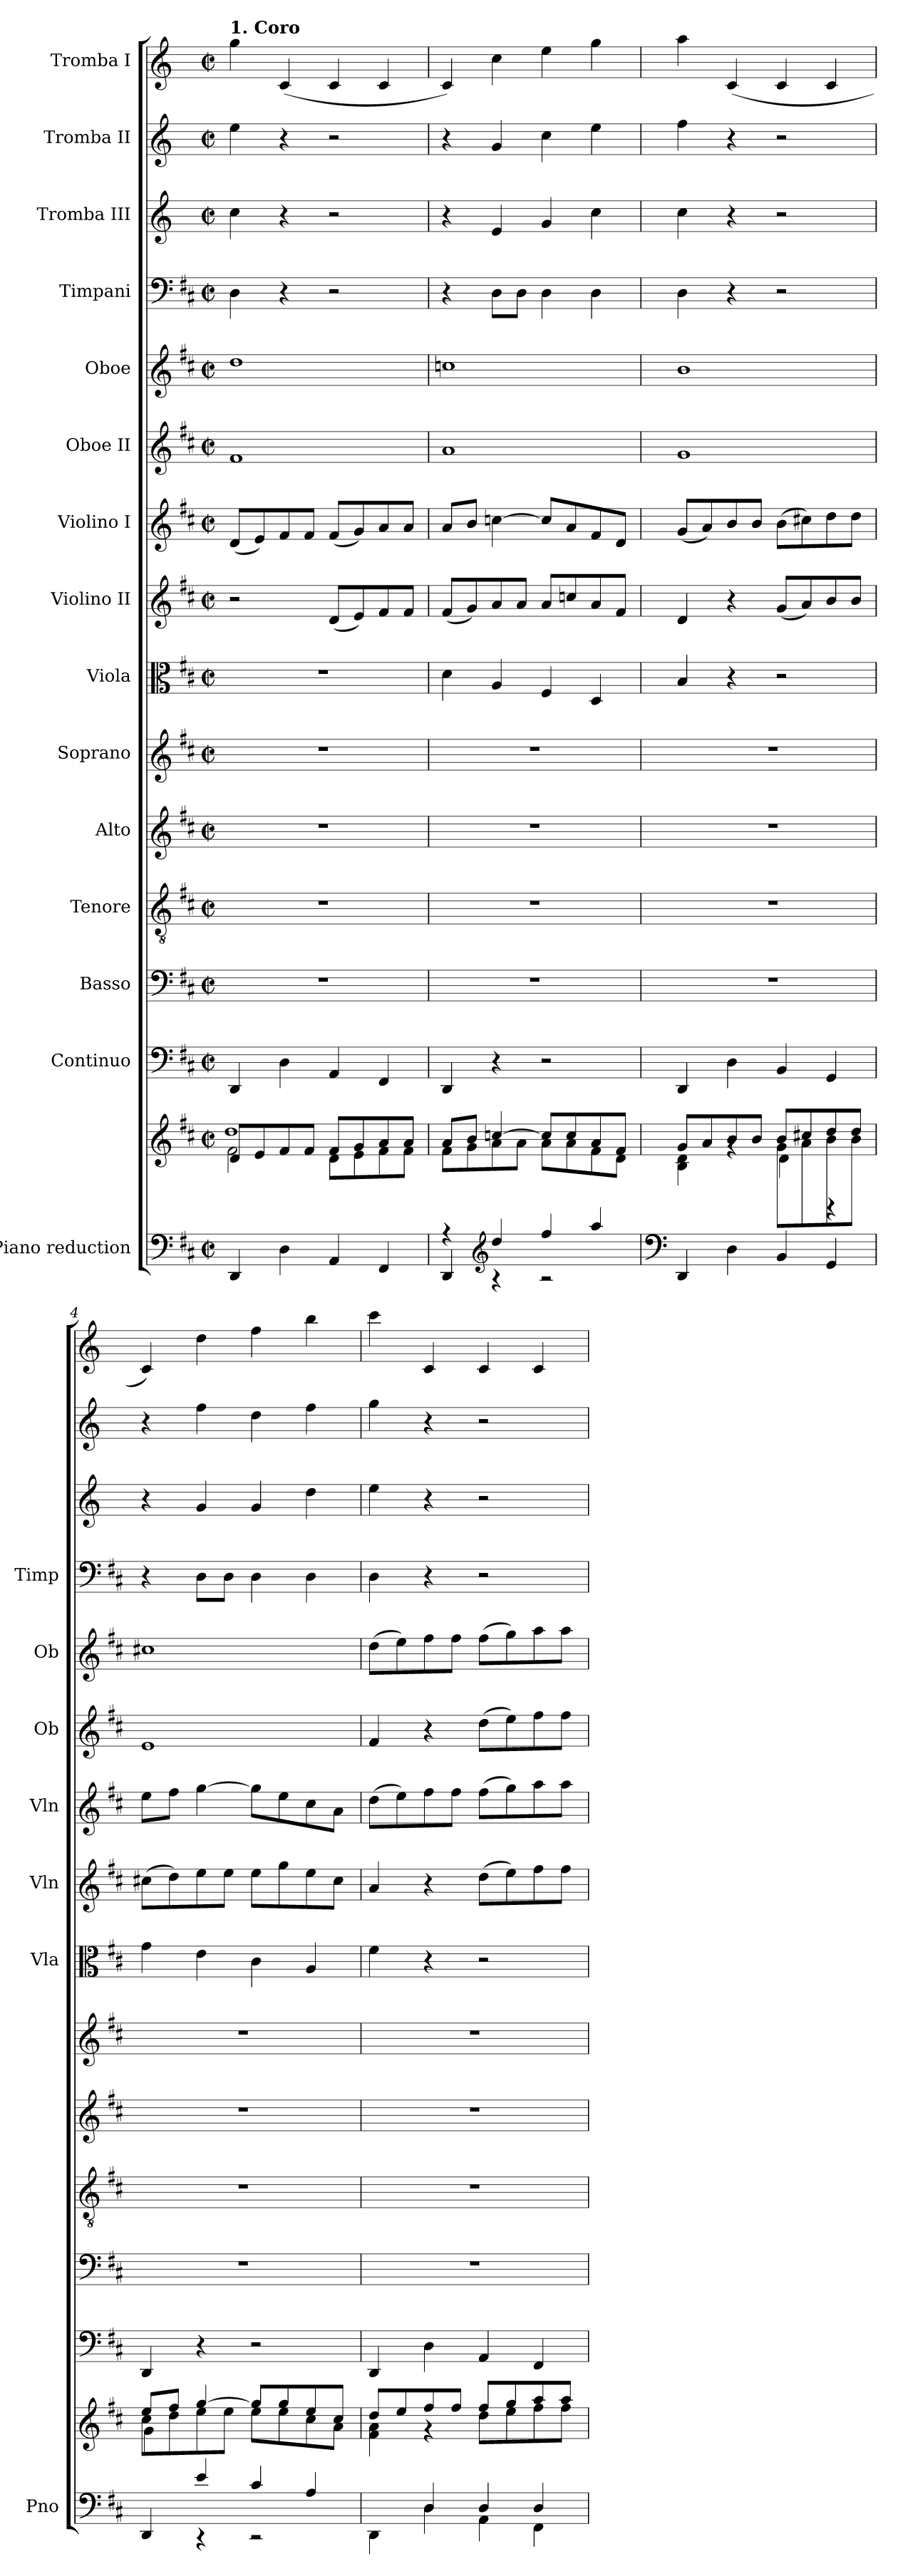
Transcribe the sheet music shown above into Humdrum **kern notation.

**kern	**kern	**kern	**kern	**kern	**kern	**kern	**kern	**kern	**kern	**kern	**kern	**kern	**kern	**kern	**kern
*part15	*part15	*part14	*part13	*part12	*part11	*part10	*part9	*part8	*part7	*part6	*part5	*part4	*part3	*part2	*part1
*staff16	*staff15	*staff14	*staff13	*staff12	*staff11	*staff10	*staff9	*staff8	*staff7	*staff6	*staff5	*staff4	*staff3	*staff2	*staff1
*I"Piano reduction	*	*I"Continuo	*I"Basso	*I"Tenore	*I"Alto	*I"Soprano	*I"Viola	*I"Violino II	*I"Violino I	*I"Oboe II	*I"Oboe	*I"Timpani	*I"Tromba III	*I"Tromba II	*I"Tromba I
*I'Pno	*	*	*	*	*	*	*I'Vla	*I'Vln	*I'Vln	*I'Ob	*I'Ob	*I'Timp	*	*	*
*clefF4	*clefG2	*clefF4	*clefF4	*clefGv2	*clefG2	*clefG2	*clefC3	*clefG2	*clefG2	*clefG2	*clefG2	*clefF4	*clefG2	*clefG2	*clefG2
*	*	*	*	*	*	*	*	*	*	*	*	*	*ITrd-1c-2	*ITrd-1c-2	*ITrd-1c-2
*k[f#c#]	*k[f#c#]	*k[f#c#]	*k[f#c#]	*k[f#c#]	*k[f#c#]	*k[f#c#]	*k[f#c#]	*k[f#c#]	*k[f#c#]	*k[f#c#]	*k[f#c#]	*k[f#c#]	*k[f#c#]	*k[f#c#]	*k[f#c#]
*M2/2	*M2/2	*M2/2	*M2/2	*M2/2	*M2/2	*M2/2	*M2/2	*M2/2	*M2/2	*M2/2	*M2/2	*M2/2	*M2/2	*M2/2	*M2/2
*met(c|)	*met(c|)	*met(c|)	*met(c|)	*met(c|)	*met(c|)	*met(c|)	*met(c|)	*met(c|)	*met(c|)	*met(c|)	*met(c|)	*met(c|)	*met(c|)	*met(c|)	*met(c|)
*MM160	*MM160	*MM160	*MM160	*MM160	*MM160	*MM160	*MM160	*MM160	*MM160	*MM160	*MM160	*MM160	*MM160	*MM160	*MM160
=1	=1	=1	=1	=1	=1	=1	=1	=1	=1	=1	=1	=1	=1	=1	=1
*	*^	*	*	*	*	*	*	*	*	*	*	*	*	*	*
*	*	*^	*	*	*	*	*	*	*	*	*	*	*	*	*	*
!	!	!	!	!	!	!	!	!	!	!	!	!	!	!	!	!	!LO:TX:a:B:t=1. Coro
4DD/	8d/L	2f#\	1dd	4DD/	1r	1r	1r	1r	1r	2r	(<8d/L	1f#	1dd	4D\	4dd\	4ff#\	4aa\
.	8e/	.	.	.	.	.	.	.	.	.	8e/)	.	.	.	.	.	.
4D\	8f#/	.	.	4D\	.	.	.	.	.	.	8f#/	.	.	4r	4r	4r	(<4d/
.	8f#/J	.	.	.	.	.	.	.	.	.	8f#/J	.	.	.	.	.	.
4AA/	8f#/L	8d\L	.	4AA/	.	.	.	.	.	(<8d/L	(<8f#/L	.	.	2r	2r	2r	4d/
.	8g/	8e\	.	.	.	.	.	.	.	8e/)	8g/)	.	.	.	.	.	.
4FF#/	8a/	8f#\	.	4FF#/	.	.	.	.	.	8f#/	8a/	.	.	.	.	.	4d/
.	8a/J	8f#\J	.	.	.	.	.	.	.	8f#/J	8a/J	.	.	.	.	.	.
*	*	*v	*v	*	*	*	*	*	*	*	*	*	*	*	*	*	*
=2	=2	=2	=2	=2	=2	=2	=2	=2	=2	=2	=2	=2	=2	=2	=2	=2
*^	*	*	*	*	*	*	*	*	*	*	*	*	*	*	*	*
4r	4DD/	8a/L	8f#\L	4DD/	1r	1r	1r	1r	4d\	(<8f#/L	8a/L	1a	1ccn	4r	4r	4r	4d/)
.	.	8b/J	8g\	.	.	.	.	.	.	8g/)	8b/J	.	.	.	.	.	.
*clefG2	*	*	*	*	*	*	*	*	*	*	*	*	*	*	*	*	*
4dd/	4r	[4ccn/	8a\	4r	.	.	.	.	4A/	8a/	[4ccn\	.	.	8D\L	4f#/	4a/	4dd\
.	.	.	8a\J	.	.	.	.	.	.	8a/J	.	.	.	8D\J	.	.	.
4ff#/	2r	8cc/L]	8a\L	2r	.	.	.	.	4F#/	8a/L	8cc/L]	.	.	4D\	4a/	4dd\	4ff#\
.	.	8cc/	8a\	.	.	.	.	.	.	8ccn/	8a/	.	.	.	.	.	.
4aa/	.	8a/	8f#\	.	.	.	.	.	4D/	8a/	8f#/	.	.	4D\	4dd\	4ff#\	4aa\
.	.	8f#/J	8d\J	.	.	.	.	.	.	8f#/J	8d/J	.	.	.	.	.	.
*v	*v	*	*	*	*	*	*	*	*	*	*	*	*	*	*	*	*
*	*v	*v	*	*	*	*	*	*	*	*	*	*	*	*	*	*
=3	=3	=3	=3	=3	=3	=3	=3	=3	=3	=3	=3	=3	=3	=3	=3
*clefF4	*	*	*	*	*	*	*	*	*	*	*	*	*	*	*
*	*^	*	*	*	*	*	*	*	*	*	*	*	*	*	*
*	*	*^	*	*	*	*	*	*	*	*	*	*	*	*	*	*
4DD/	8g/L	4B\ 4d\	4ryy	4DD/	1r	1r	1r	1r	4B/	4d/	(<8g/L	1g	1b	4D\	4dd\	4gg\	4bb\
.	8a/	.	.	.	.	.	.	.	.	.	8a/)	.	.	.	.	.	.
4D\	8b/	4rg	4ryy	4D\	.	.	.	.	4r	4r	8b/	.	.	4r	4r	4r	(<4d/
.	8b/J	.	.	.	.	.	.	.	.	.	8b/J	.	.	.	.	.	.
4BB/	8b/L	8g\L	4d\	4BB/	.	.	.	.	2r	(<8g/L	(>8b\L	.	.	2r	2r	2r	4d/
.	8cc#X/	8a\	.	.	.	.	.	.	.	8a/)	8cc#X\)	.	.	.	.	.	.
4GG/	8dd/	8b\	4rEE	4GG/	.	.	.	.	.	8b/	8dd\	.	.	.	.	.	4d/
.	8dd/J	8b\J	.	.	.	.	.	.	.	8b/J	8dd\J	.	.	.	.	.	.
=4	=4	=4	=4	=4	=4	=4	=4	=4	=4	=4	=4	=4	=4	=4	=4	=4	=4
*^	*	*	*	*	*	*	*	*	*	*	*	*	*	*	*	*	*
4ryy	4DD/	8ee/L	8cc#\L	4g\	4DD/	1r	1r	1r	1r	4g\	(>8cc#X\L	8ee\L	1e	1cc#X	4r	4r	4r	4d/)
.	.	8ff#/J	8dd\	.	.	.	.	.	.	.	8dd\)	8ff#\J	.	.	.	.	.	.
4e/	4r	[4gg/	8ee\	2.ryy	4r	.	.	.	.	4e\	8ee\	[4gg\	.	.	8D\L	4a/	4gg\	4ee\
.	.	.	8ee\J	.	.	.	.	.	.	.	8ee\J	.	.	.	8D\J	.	.	.
4c#/	2r	8gg/L]	8ee\L	.	2r	.	.	.	.	4c#\	8ee\L	8gg\L]	.	.	4D\	4a/	4ee\	4gg\
.	.	8gg/	8ee\	.	.	.	.	.	.	.	8gg\	8ee\	.	.	.	.	.	.
4A/	.	8ee/	8cc#\	.	.	.	.	.	.	4A/	8ee\	8cc#\	.	.	4D\	4ee\	4gg\	4ccc#\
.	.	8cc#/J	8a\J	.	.	.	.	.	.	.	8cc#\J	8a\J	.	.	.	.	.	.
*	*	*	*v	*v	*	*	*	*	*	*	*	*	*	*	*	*	*	*
=5	=5	=5	=5	=5	=5	=5	=5	=5	=5	=5	=5	=5	=5	=5	=5	=5	=5
4ryy	4DD\	8dd/L	4f#\ 4a\	4DD/	1r	1r	1r	1r	4f#\	4a/	(>8dd\L	4f#/	(>8dd\L	4D\	4ff#\	4aa\	4ddd\
.	.	8ee/	.	.	.	.	.	.	.	.	8ee\)	.	8ee\)	.	.	.	.
4D/	4D\	8ff#/	4r	4D\	.	.	.	.	4r	4r	8ff#\	4r	8ff#\	4r	4r	4r	4d/
.	.	8ff#/J	.	.	.	.	.	.	.	.	8ff#\J	.	8ff#\J	.	.	.	.
4D/	4AA\	8ff#/L	8dd\L	4AA/	.	.	.	.	2r	(>8dd\L	(>8ff#\L	(>8dd\L	(>8ff#\L	2r	2r	2r	4d/
.	.	8gg/	8ee\	.	.	.	.	.	.	8ee\)	8gg\)	8ee\)	8gg\)	.	.	.	.
4D/	4FF#\	8aa/	8ff#\	4FF#/	.	.	.	.	.	8ff#\	8aa\	8ff#\	8aa\	.	.	.	4d/
.	.	8aa/J	8ff#\J	.	.	.	.	.	.	8ff#\J	8aa\J	8ff#\J	8aa\J	.	.	.	.
*v	*v	*	*	*	*	*	*	*	*	*	*	*	*	*	*	*	*
*	*v	*v	*	*	*	*	*	*	*	*	*	*	*	*	*	*
=	=	=	=	=	=	=	=	=	=	=	=	=	=	=	=
*-	*-	*-	*-	*-	*-	*-	*-	*-	*-	*-	*-	*-	*-	*-	*-
